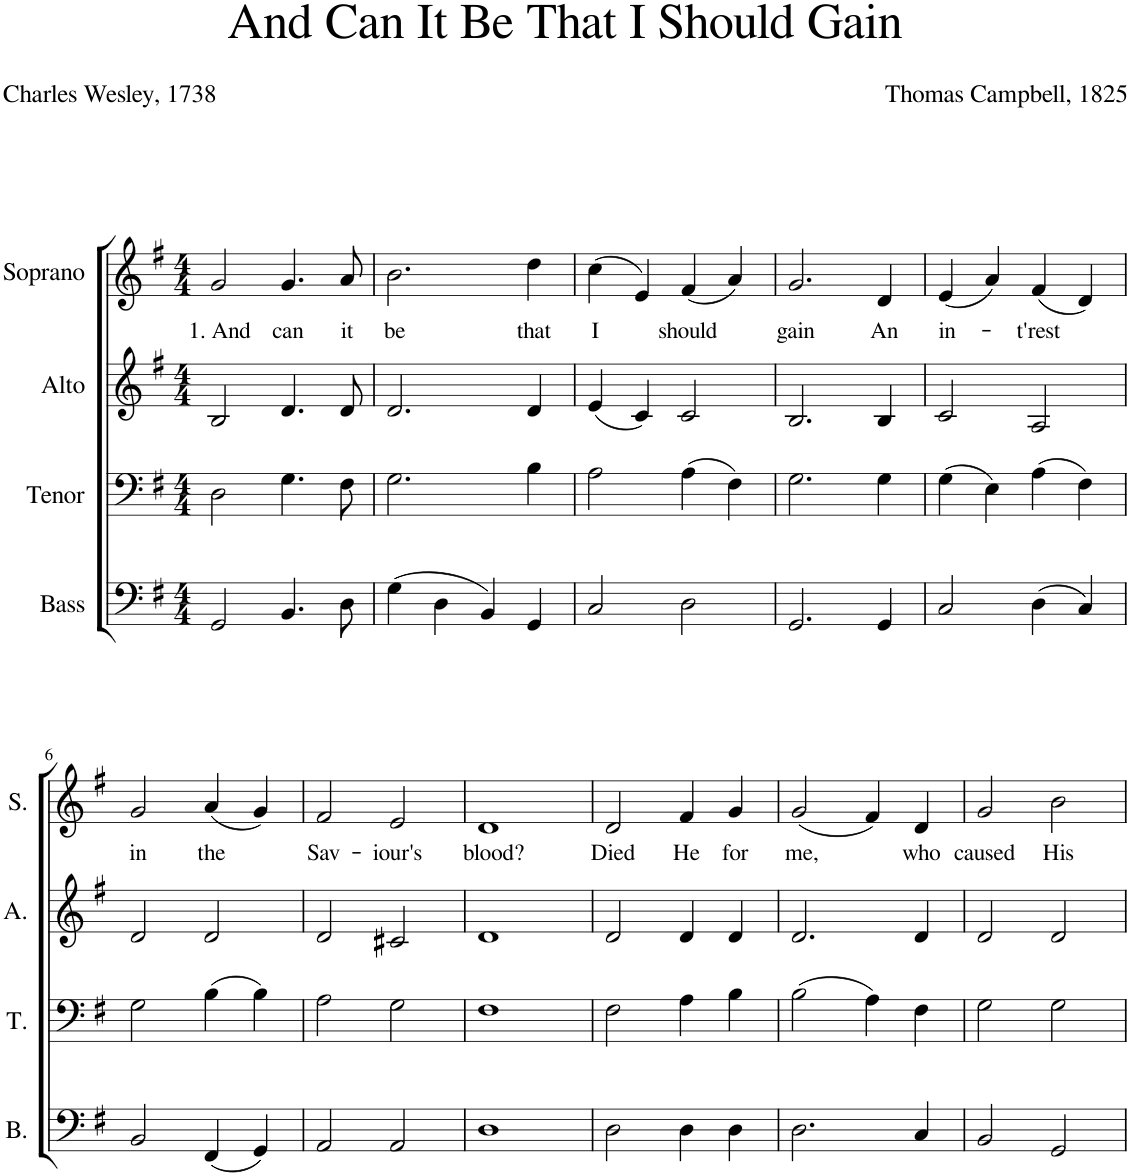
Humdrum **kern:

**kern	**kern	**kern	**kern	**text
*part4	*part3	*part2	*part1	*part1
*staff4	*staff3	*staff2	*staff1	*staff1
*I"Bass	*I"Tenor	*I"Alto	*I"Soprano	*
*I'B.	*I'T.	*I'A.	*I'S.	*
*clefF4	*clefF4	*clefG2	*clefG2	*
*k[f#]	*k[f#]	*k[f#]	*k[f#]	*
*M4/4	*M4/4	*M4/4	*M4/4	*
=1	=1	=1	=1	=1
!	!	!	!	!LO:LY:b
2GG/	2D\	2B/	2g/	1. And
!	!	!	!	!LO:LY:b
4.BB/	4.G\	4.d/	4.g/	can
!	!	!	!	!LO:LY:b
8D\	8F#\	8d/	8a/	it
=2	=2	=2	=2	=2
!	!	!	!	!LO:LY:b
(4G\	2.G\	2.d/	2.b\	be
4D\	.	.	.	.
4BB/)	.	.	.	.
!	!	!	!	!LO:LY:b
4GG/	4B\	4d/	4dd\	that
=3	=3	=3	=3	=3
!	!	!	!	!LO:LY:b
2C/	2A\	(4e/	(4cc\	I
.	.	4c/)	4e/)	.
!	!	!	!	!LO:LY:b
2D\	(4A\	2c/	(4f#/	should
.	4F#\)	.	4a/)	.
=4	=4	=4	=4	=4
!	!	!	!	!LO:LY:b
2.GG/	2.G\	2.B/	2.g/	gain
!	!	!	!	!LO:LY:b
4GG/	4G\	4B/	4d/	An
=5	=5	=5	=5	=5
!	!	!	!	!LO:LY:b
2C/	(4G\	2c/	(4e/	in-
.	4E\)	.	4a/)	.
!	!	!	!	!LO:LY:b
(4D\	(4A\	2A/	(4f#/	-t'rest
4C/)	4F#\)	.	4d/)	.
!!LO:LB:g=z
=6	=6	=6	=6	=6
!	!	!	!	!LO:LY:b
2BB/	2G\	2d/	2g/	in
!	!	!	!	!LO:LY:b
(4FF#/	(4B\	2d/	(4a/	the
4GG/)	4B\)	.	4g/)	.
=7	=7	=7	=7	=7
!	!	!	!	!LO:LY:b
2AA/	2A\	2d/	2f#/	Sav-
!	!	!	!	!LO:LY:b
2AA/	2G\	2c#X/	2e/	-iour's
=8	=8	=8	=8	=8
!	!	!	!	!LO:LY:b
1D	1F#	1d	1d	blood?
=9	=9	=9	=9	=9
!	!	!	!	!LO:LY:b
2D\	2F#\	2d/	2d/	Died
!	!	!	!	!LO:LY:b
4D\	4A\	4d/	4f#/	He
!	!	!	!	!LO:LY:b
4D\	4B\	4d/	4g/	for
=10	=10	=10	=10	=10
!	!	!	!	!LO:LY:b
2.D\	(2B\	2.d/	(2g/	me,
.	4A\)	.	4f#/)	.
!	!	!	!	!LO:LY:b
4C/	4F#\	4d/	4d/	who
=11	=11	=11	=11	=11
!	!	!	!	!LO:LY:b
2BB/	2G\	2d/	2g/	caused
!	!	!	!	!LO:LY:b
2GG/	2G\	2d/	2b\	His
=	=	=	=	=
*-	*-	*-	*-	*-
